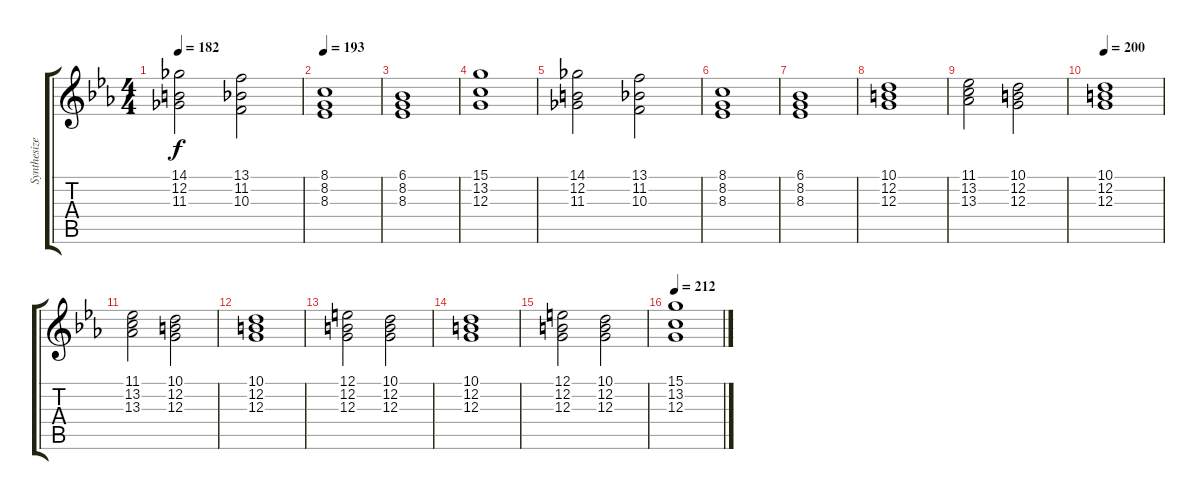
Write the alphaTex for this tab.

\track ("Synthesizer 2 (Paul Morris)" "Synthesize") {instrument pad2warm}
\staff {score tabs}
\tuning (E4 B3 G3 D3 A2 E2) {hide}
\ts (4 4)
\tempo 182
\clef g2
\ks cminor
(14.1 12.2 11.3).2{dy f} (13.1 11.2 10.3).2 |
\tempo 193
(8.1 8.2 8.3).1 |
(6.1 8.2 8.3).1 |
(15.1 13.2 12.3).1 |
(14.1 12.2 11.3).2 (13.1 11.2 10.3).2 |
(8.1 8.2 8.3).1 |
(6.1 8.2 8.3).1 |
(10.1 12.2 12.3).1 |
(11.1 13.2 13.3).2 (10.1 12.2 12.3).2 |
\tempo 200
(10.1 12.2 12.3).1 |
(11.1 13.2 13.3).2 (10.1 12.2 12.3).2 |
(10.1 12.2 12.3).1 |
(12.1 12.2 12.3).2 (10.1 12.2 12.3).2 |
(10.1 12.2 12.3).1 |
(12.1 12.2 12.3).2 (10.1 12.2 12.3).2 |
\tempo 212
(15.1 13.2 12.3).1
